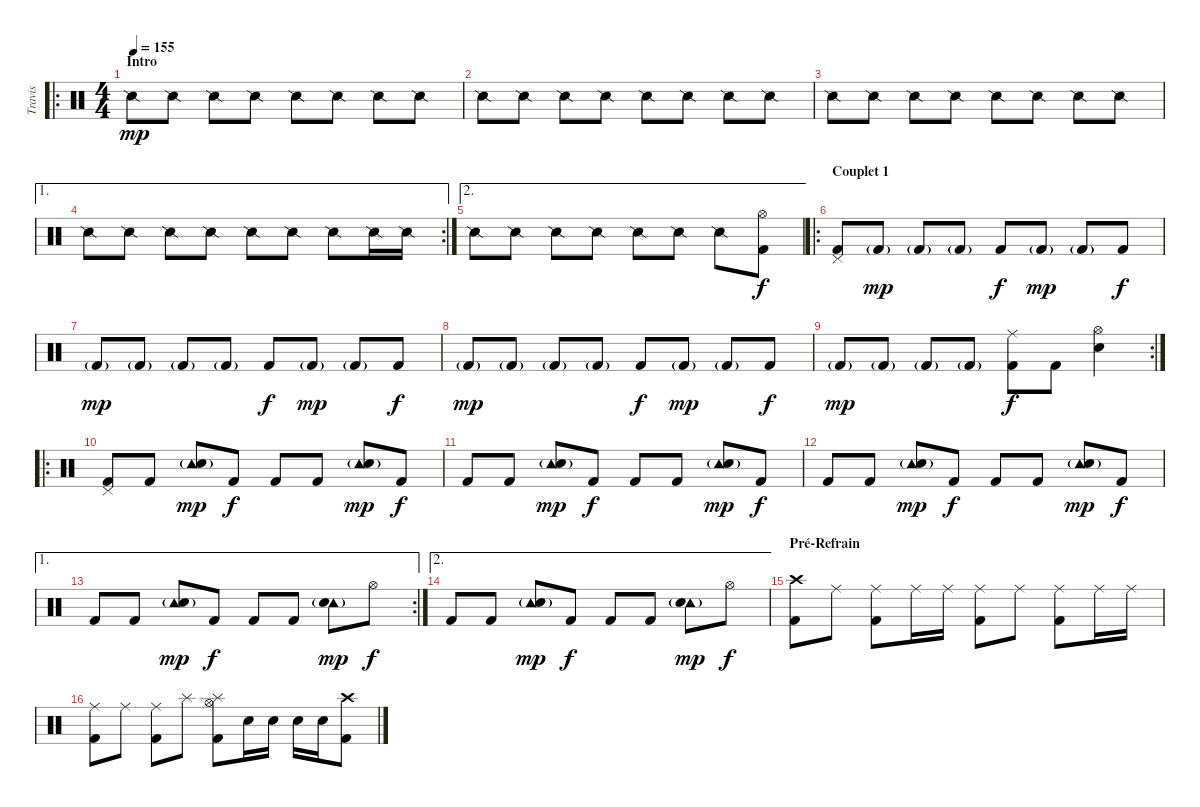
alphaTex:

\track ("Travis" "Travis") {instrument percussion}
\staff {score}
\articulation defaults
\ro
\ts (4 4)
\section ("" "Intro")
\tempo 155
\clef neutral
\ks c "Snare (side stick) 2".8{dy mp} "Snare (side stick) 2".8 "Snare (side stick) 2".8 "Snare (side stick) 2".8 "Snare (side stick) 2".8 "Snare (side stick) 2".8 "Snare (side stick) 2".8 "Snare (side stick) 2".8
|
"Snare (side stick) 2".8 "Snare (side stick) 2".8 "Snare (side stick) 2".8 "Snare (side stick) 2".8 "Snare (side stick) 2".8 "Snare (side stick) 2".8 "Snare (side stick) 2".8 "Snare (side stick) 2".8 |
"Snare (side stick) 2".8 "Snare (side stick) 2".8 "Snare (side stick) 2".8 "Snare (side stick) 2".8 "Snare (side stick) 2".8 "Snare (side stick) 2".8 "Snare (side stick) 2".8 "Snare (side stick) 2".8 |
\ae 1
\rc 2 "Snare (side stick) 2".8 "Snare (side stick) 2".8 "Snare (side stick) 2".8 "Snare (side stick) 2".8 "Snare (side stick) 2".8 "Snare (side stick) 2".8 "Snare (side stick) 2".8 "Snare (side stick) 2".16 "Snare (side stick) 2".16
|
\ae 2 "Snare (side stick) 2".8 "Snare (side stick) 2".8 "Snare (side stick) 2".8 "Snare (side stick) 2".8 "Snare (side stick) 2".8 "Snare (side stick) 2".8 "Snare (side stick) 2".8
("Hi-Hat (open)" "Kick (hit) 2").8{dy f} |
\ro
\section ("" "Couplet 1")
("Pedal Hi-Hat (hit)" "Kick (hit) 2").8 "Kick (hit) 2"{g}.8{dy mp} "Kick (hit) 2"{g}.8 "Kick (hit) 2"{g}.8 "Kick (hit) 2".8{dy f} "Kick (hit) 2"{g}.8{dy mp} "Kick (hit) 2"{g}.8 "Kick (hit) 2".8{dy f} |
"Kick (hit) 2"{g}.8{dy mp} "Kick (hit) 2"{g}.8 "Kick (hit) 2"{g}.8 "Kick (hit) 2"{g}.8 "Kick (hit) 2".8{dy f} "Kick (hit) 2"{g}.8{dy mp} "Kick (hit) 2"{g}.8 "Kick (hit) 2".8{dy f} |
"Kick (hit) 2"{g}.8{dy mp} "Kick (hit) 2"{g}.8 "Kick (hit) 2"{g}.8 "Kick (hit) 2"{g}.8 "Kick (hit) 2".8{dy f} "Kick (hit) 2"{g}.8{dy mp} "Kick (hit) 2"{g}.8 "Kick (hit) 2".8{dy f} |
\rc 2 "Kick (hit) 2"{g}.8{dy mp} "Kick (hit) 2"{g}.8 "Kick (hit) 2"{g}.8 "Kick (hit) 2"{g}.8
("Ride (middle)" "Kick (hit) 2").8{dy f} "Kick (hit) 2".8 ("Hi-Hat (open)" "Electric Snare (hit)").4 |
\ro
("Pedal Hi-Hat (hit)" "Kick (hit) 2").8 "Kick (hit) 2".8 ("Tambourine (hit)"{g} "Electric Snare (hit)").8{dy mp} "Kick (hit) 2".8{dy f} "Kick (hit) 2".8 "Kick (hit) 2".8 ("Tambourine (hit)"{g} "Electric Snare (hit)").8{dy mp} "Kick (hit) 2".8{dy f} |
"Kick (hit) 2".8 "Kick (hit) 2".8 ("Tambourine (hit)"{g} "Electric Snare (hit)").8{dy mp} "Kick (hit) 2".8{dy f} "Kick (hit) 2".8 "Kick (hit) 2".8 ("Tambourine (hit)"{g} "Electric Snare (hit)").8{dy mp} "Kick (hit) 2".8{dy f} |
"Kick (hit) 2".8 "Kick (hit) 2".8 ("Tambourine (hit)"{g} "Electric Snare (hit)").8{dy mp} "Kick (hit) 2".8{dy f} "Kick (hit) 2".8 "Kick (hit) 2".8 ("Tambourine (hit)"{g} "Electric Snare (hit)").8{dy mp} "Kick (hit) 2".8{dy f} |
\ae 1
\rc 2 "Kick (hit) 2".8 "Kick (hit) 2".8
("Tambourine (hit)"{g} "Electric Snare (hit)").8{dy mp} "Kick (hit) 2".8{dy f} "Kick (hit) 2".8 "Kick (hit) 2".8 ("Tambourine (hit)"{g} "Electric Snare (hit)").8{dy mp} "Hi-Hat (open)".8{dy f} |
\ae 2 "Kick (hit) 2".8 "Kick (hit) 2".8
("Tambourine (hit)"{g} "Electric Snare (hit)").8{dy mp} "Kick (hit) 2".8{dy f} "Kick (hit) 2".8 "Kick (hit) 2".8 ("Tambourine (hit)"{g} "Electric Snare (hit)").8{dy mp} "Hi-Hat (open)".8{dy f} |
\section ("" "Pré-Refrain")
("Crash high (hit)" "Kick (hit) 2").8 "Ride (middle)".8 ("Ride (middle)" "Kick (hit) 2").8 "Ride (middle)".16 "Ride (middle)".16 ("Ride (middle)" "Kick (hit) 2").8 "Ride (middle)".8 ("Ride (middle)" "Kick (hit) 2").8 "Ride (middle)".16 "Ride (middle)".16 |
("Ride (middle)" "Kick (hit) 2").8 "Ride (middle)".8 ("Ride (middle)" "Kick (hit) 2").8 "Splash (hit)".8 ("Splash (hit)" "Hi-Hat (open)" "Kick (hit) 2").8 "Electric Snare (hit)".16 "Electric Snare (hit)".16 "Snare (hit) 2".16 "Snare (hit) 2".16 ("Crash high (hit)" "Kick (hit) 2").8
